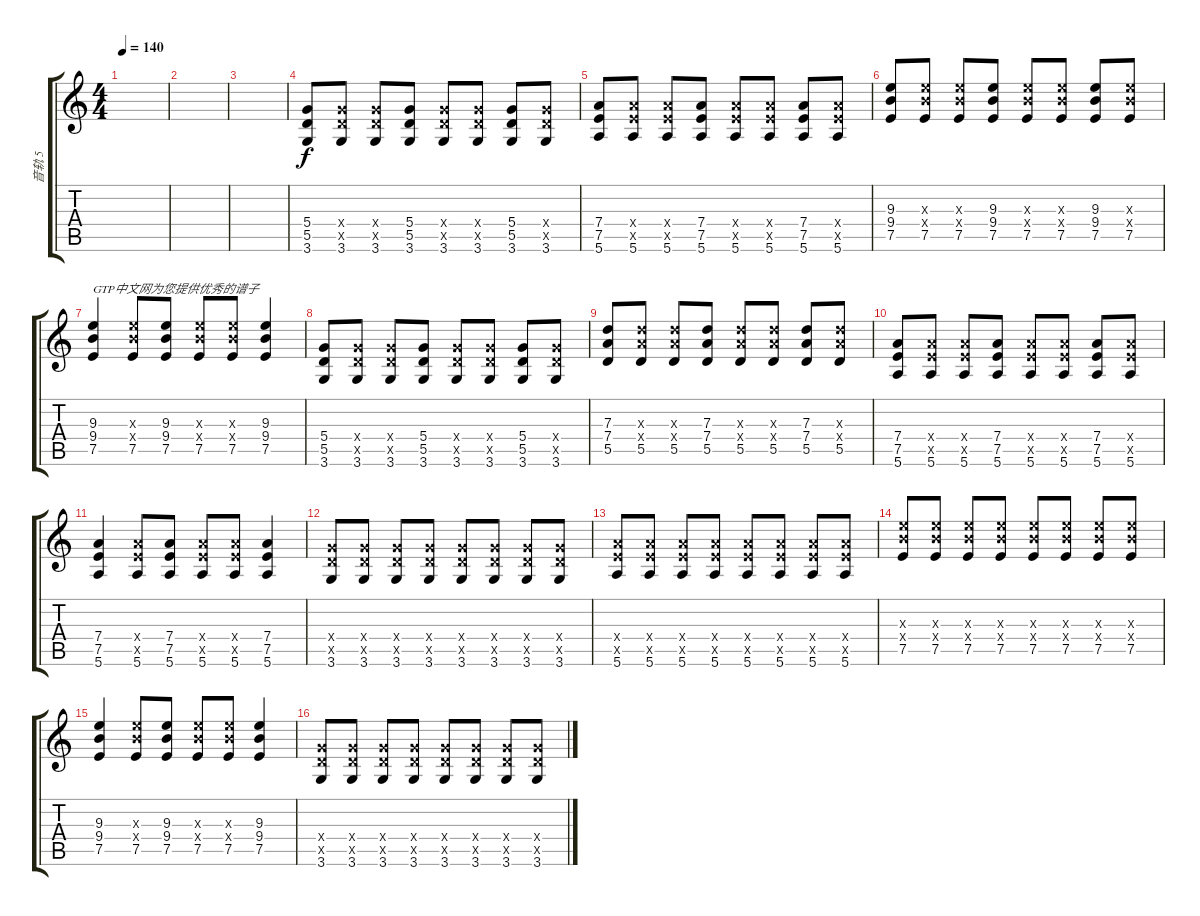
\track ("音轨 5" "音轨 5") {instrument overdrivenguitar}
\staff {score tabs}
\tuning (E4 B3 G3 D3 A2 E2) {hide}
\ts (4 4)
\tempo 140
\clef g2
\ks c
|
|
|
(5.4 5.5 3.6).8 (5.4{x} 5.5{x} 3.6).8 (5.4{x} 5.5{x} 3.6).8 (5.4 5.5 3.6).8 (5.4{x} 5.5{x} 3.6).8 (5.4{x} 5.5{x} 3.6).8 (5.4 5.5 3.6).8 (5.4{x} 5.5{x} 3.6).8 |
(7.4 7.5 5.6).8 (7.4{x} 7.5{x} 5.6).8 (7.4{x} 7.5{x} 5.6).8 (7.4 7.5 5.6).8 (7.4{x} 7.5{x} 5.6).8 (7.4{x} 7.5{x} 5.6).8 (7.4 7.5 5.6).8 (7.4{x} 7.5{x} 5.6).8 |
(9.3 9.4 7.5).8 (9.3{x} 9.4{x} 7.5).8 (9.3{x} 9.4{x} 7.5).8 (9.3 9.4 7.5).8 (9.3{x} 9.4{x} 7.5).8 (9.3{x} 9.4{x} 7.5).8 (9.3 9.4 7.5).8 (9.3{x} 9.4{x} 7.5).8 |
(9.3 9.4 7.5).4{txt "GTP中文网为您提供优秀的谱子"} (9.3{x} 9.4{x} 7.5).8 (9.3 9.4 7.5).8 (9.3{x} 9.4{x} 7.5).8 (9.3{x} 9.4{x} 7.5).8 (9.3 9.4 7.5).4 |
(5.4 5.5 3.6).8 (5.4{x} 5.5{x} 3.6).8 (5.4{x} 5.5{x} 3.6).8 (5.4 5.5 3.6).8 (5.4{x} 5.5{x} 3.6).8 (5.4{x} 5.5{x} 3.6).8 (5.4 5.5 3.6).8 (5.4{x} 5.5{x} 3.6).8 |
(7.3 7.4 5.5).8 (7.3{x} 7.4{x} 5.5).8 (7.3{x} 7.4{x} 5.5).8 (7.3 7.4 5.5).8 (7.3{x} 7.4{x} 5.5).8 (7.3{x} 7.4{x} 5.5).8 (7.3 7.4 5.5).8 (7.3{x} 7.4{x} 5.5).8 |
(7.4 7.5 5.6).8 (7.4{x} 7.5{x} 5.6).8 (7.4{x} 7.5{x} 5.6).8 (7.4 7.5 5.6).8 (7.4{x} 7.5{x} 5.6).8 (7.4{x} 7.5{x} 5.6).8 (7.4 7.5 5.6).8 (7.4{x} 7.5{x} 5.6).8 |
(7.4 7.5 5.6).4 (7.4{x} 7.5{x} 5.6).8 (7.4 7.5 5.6).8 (7.4{x} 7.5{x} 5.6).8 (7.4{x} 7.5{x} 5.6).8 (7.4 7.5 5.6).4 |
(5.4{x} 5.5{x} 3.6).8 (5.4{x} 5.5{x} 3.6).8 (5.4{x} 5.5{x} 3.6).8 (5.4{x} 5.5{x} 3.6).8 (5.4{x} 5.5{x} 3.6).8 (5.4{x} 5.5{x} 3.6).8 (5.4{x} 5.5{x} 3.6).8 (5.4{x} 5.5{x} 3.6).8 |
(7.4{x} 7.5{x} 5.6).8 (7.4{x} 7.5{x} 5.6).8 (7.4{x} 7.5{x} 5.6).8 (7.4{x} 7.5{x} 5.6).8 (7.4{x} 7.5{x} 5.6).8 (7.4{x} 7.5{x} 5.6).8 (7.4{x} 7.5{x} 5.6).8 (7.4{x} 7.5{x} 5.6).8 |
(9.3{x} 9.4{x} 7.5).8 (9.3{x} 9.4{x} 7.5).8 (9.3{x} 9.4{x} 7.5).8 (9.3{x} 9.4{x} 7.5).8 (9.3{x} 9.4{x} 7.5).8 (9.3{x} 9.4{x} 7.5).8 (9.3{x} 9.4{x} 7.5).8 (9.3{x} 9.4{x} 7.5).8 |
(9.3 9.4 7.5).4 (9.3{x} 9.4{x} 7.5).8 (9.3 9.4 7.5).8 (9.3{x} 9.4{x} 7.5).8 (9.3{x} 9.4{x} 7.5).8 (9.3 9.4 7.5).4 |
(5.4{x} 5.5{x} 3.6).8 (5.4{x} 5.5{x} 3.6).8 (5.4{x} 5.5{x} 3.6).8 (5.4{x} 5.5{x} 3.6).8 (5.4{x} 5.5{x} 3.6).8 (5.4{x} 5.5{x} 3.6).8 (5.4{x} 5.5{x} 3.6).8 (5.4{x} 5.5{x} 3.6).8
